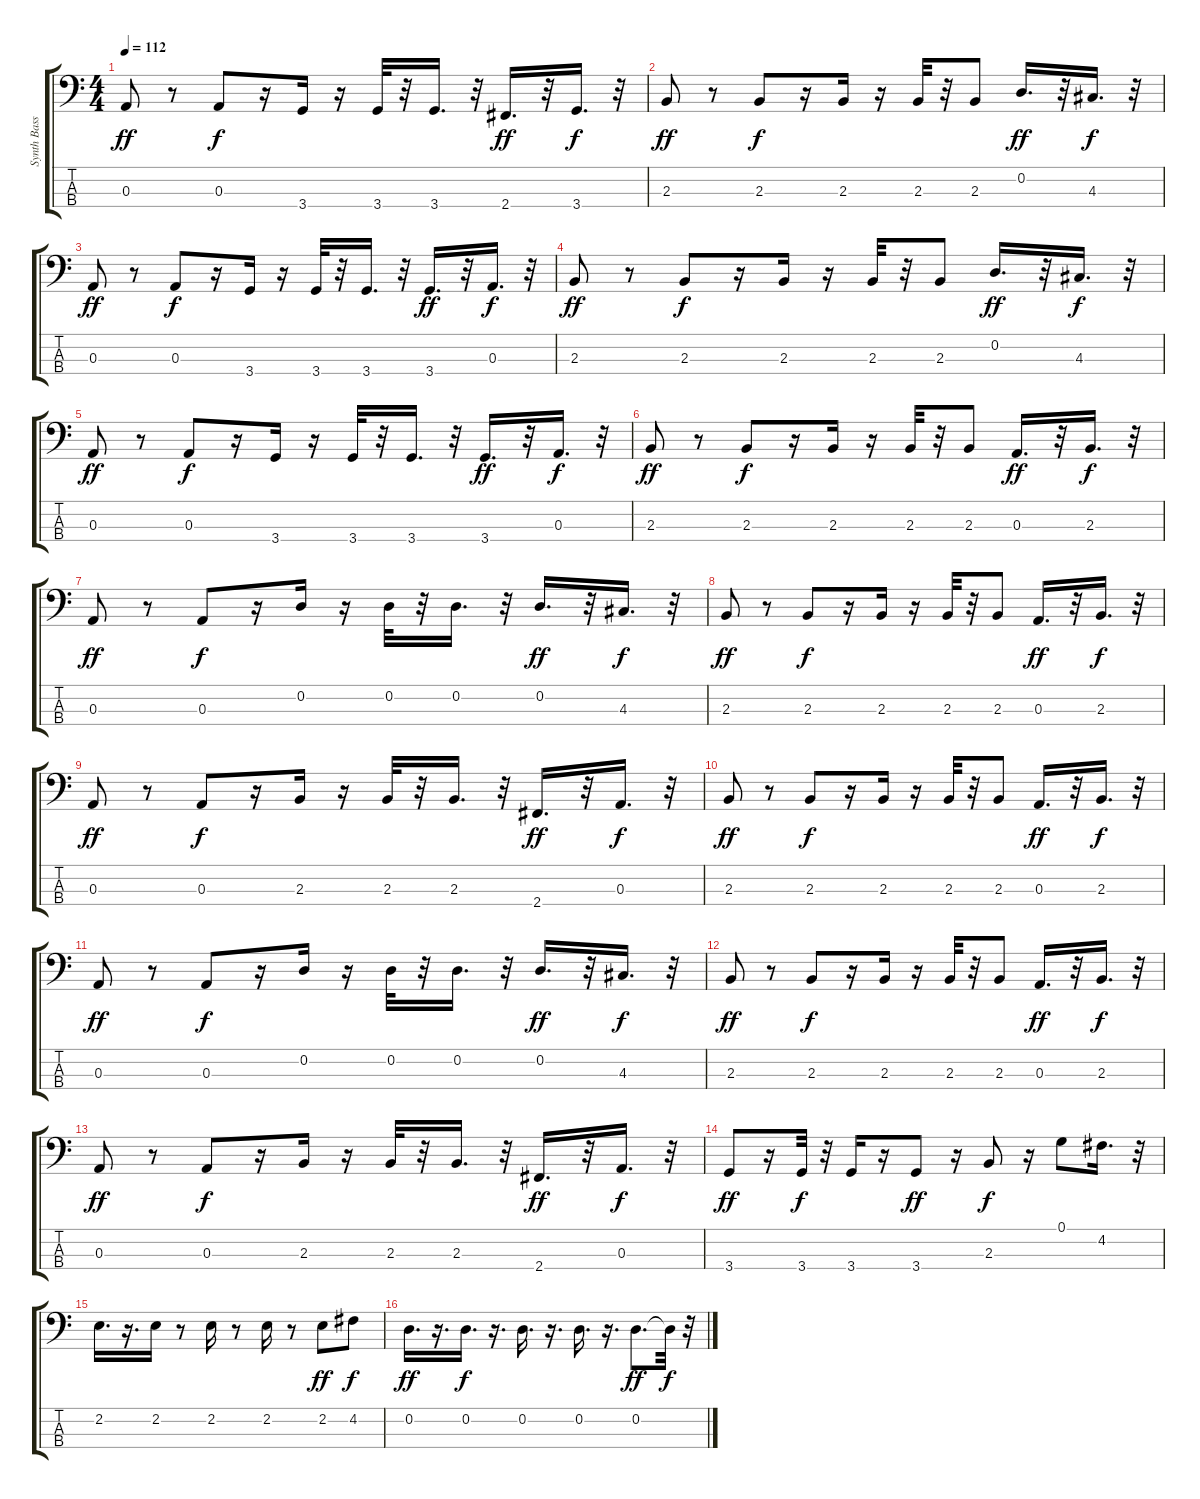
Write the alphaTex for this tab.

\track ("Synth Bass" "Synth Bass") {instrument synthbass1}
\staff {score tabs}
\tuning (G2 D2 A1 E1) {hide}
\ts (4 4)
\tempo 112
\clef f4
\ks c
0.3.8{dy ff} r.8 0.3.8{dy f} r.16 3.4.16 r.16 3.4.32 r.32 3.4.16{d} r.32 2.4.16{d dy ff} r.32 3.4.16{d dy f} r.32 |
2.3.8{dy ff} r.8 2.3.8{dy f} r.16 2.3.16 r.16 2.3.32 r.32 2.3.8 0.2.16{d dy ff} r.32 4.3.16{d dy f} r.32 |
0.3.8{dy ff} r.8 0.3.8{dy f} r.16 3.4.16 r.16 3.4.32 r.32 3.4.16{d} r.32 3.4.16{d dy ff} r.32 0.3.16{d dy f} r.32 |
2.3.8{dy ff} r.8 2.3.8{dy f} r.16 2.3.16 r.16 2.3.32 r.32 2.3.8 0.2.16{d dy ff} r.32 4.3.16{d dy f} r.32 |
0.3.8{dy ff} r.8 0.3.8{dy f} r.16 3.4.16 r.16 3.4.32 r.32 3.4.16{d} r.32 3.4.16{d dy ff} r.32 0.3.16{d dy f} r.32 |
2.3.8{dy ff} r.8 2.3.8{dy f} r.16 2.3.16 r.16 2.3.32 r.32 2.3.8 0.3.16{d dy ff} r.32 2.3.16{d dy f} r.32 |
0.3.8{dy ff} r.8 0.3.8{dy f} r.16 0.2.16 r.16 0.2.32 r.32 0.2.16{d} r.32 0.2.16{d dy ff} r.32 4.3.16{d dy f} r.32 |
2.3.8{dy ff} r.8 2.3.8{dy f} r.16 2.3.16 r.16 2.3.32 r.32 2.3.8 0.3.16{d dy ff} r.32 2.3.16{d dy f} r.32 |
0.3.8{dy ff} r.8 0.3.8{dy f} r.16 2.3.16 r.16 2.3.32 r.32 2.3.16{d} r.32 2.4.16{d dy ff} r.32 0.3.16{d dy f} r.32 |
2.3.8{dy ff} r.8 2.3.8{dy f} r.16 2.3.16 r.16 2.3.32 r.32 2.3.8 0.3.16{d dy ff} r.32 2.3.16{d dy f} r.32 |
0.3.8{dy ff} r.8 0.3.8{dy f} r.16 0.2.16 r.16 0.2.32 r.32 0.2.16{d} r.32 0.2.16{d dy ff} r.32 4.3.16{d dy f} r.32 |
2.3.8{dy ff} r.8 2.3.8{dy f} r.16 2.3.16 r.16 2.3.32 r.32 2.3.8 0.3.16{d dy ff} r.32 2.3.16{d dy f} r.32 |
0.3.8{dy ff} r.8 0.3.8{dy f} r.16 2.3.16 r.16 2.3.32 r.32 2.3.16{d} r.32 2.4.16{d dy ff} r.32 0.3.16{d dy f} r.32 |
3.4.8{dy ff} r.16 3.4.32{dy f} r.32 3.4.16 r.16 3.4.8{dy ff} r.16 2.3.8{dy f} r.16 0.1.8 4.2.16{d} r.32 |
2.2.16{d} r.16{d} 2.2.16 r.8 2.2.16 r.8 2.2.16 r.8 2.2.8{dy ff} 4.2.8{dy f} |
0.2.16{d dy ff} r.16{d} 0.2.16{d dy f} r.16{d} 0.2.16{d} r.16{d} 0.2.16{d} r.16{d} 0.2.8{d dy ff} 0.2{t}.32{dy f} r.32
